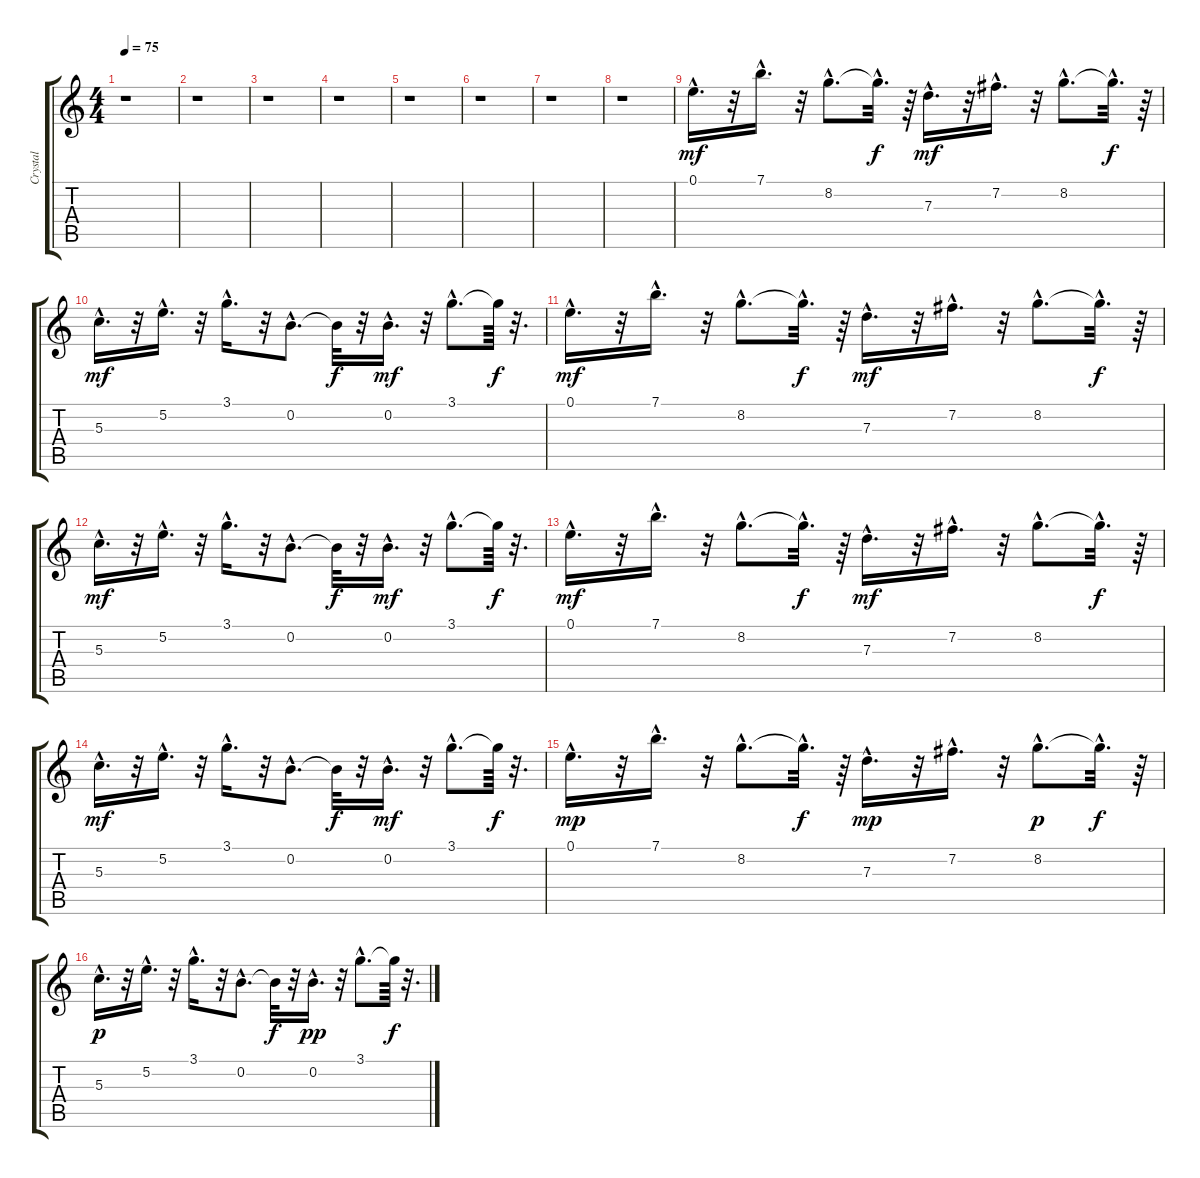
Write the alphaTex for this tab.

\track ("Crystal" "Crystal") {instrument acousticbass}
\staff {score tabs}
\tuning (E4 B3 G3 D3 A2 E2) {hide}
\ts (4 4)
\tempo 75
\clef g2
\ks c
r.1{dy f} |
r.1 |
r.1 |
r.1 |
r.1 |
r.1 |
r.1 |
r.1 |
0.1{hac}.16{d dy mf} r.32 7.1{hac}.16{d} r.32 8.2{hac}.8{d} 8.2{hac t}.32{d dy f} r.64 7.3{hac}.16{d dy mf} r.32 7.2{hac}.16{d} r.32 8.2{hac}.8{d} 8.2{hac t}.32{d dy f} r.64 |
5.3{hac}.16{d dy mf} r.32 5.2{hac}.16{d} r.32 3.1{hac}.16{d} r.32 0.2{hac}.8{d} 0.2{t}.32{dy f} r.32 0.2{hac}.16{d dy mf} r.32 3.1{hac}.8{d} 3.1{t}.64{dy f} r.32{d} |
0.1{hac}.16{d dy mf} r.32 7.1{hac}.16{d} r.32 8.2{hac}.8{d} 8.2{hac t}.32{d dy f} r.64 7.3{hac}.16{d dy mf} r.32 7.2{hac}.16{d} r.32 8.2{hac}.8{d} 8.2{hac t}.32{d dy f} r.64 |
5.3{hac}.16{d dy mf} r.32 5.2{hac}.16{d} r.32 3.1{hac}.16{d} r.32 0.2{hac}.8{d} 0.2{t}.32{dy f} r.32 0.2{hac}.16{d dy mf} r.32 3.1{hac}.8{d} 3.1{t}.64{dy f} r.32{d} |
0.1{hac}.16{d dy mf} r.32 7.1{hac}.16{d} r.32 8.2{hac}.8{d} 8.2{hac t}.32{d dy f} r.64 7.3{hac}.16{d dy mf} r.32 7.2{hac}.16{d} r.32 8.2{hac}.8{d} 8.2{hac t}.32{d dy f} r.64 |
5.3{hac}.16{d dy mf} r.32 5.2{hac}.16{d} r.32 3.1{hac}.16{d} r.32 0.2{hac}.8{d} 0.2{t}.32{dy f} r.32 0.2{hac}.16{d dy mf} r.32 3.1{hac}.8{d} 3.1{t}.64{dy f} r.32{d} |
0.1{hac}.16{d dy mp} r.32 7.1{hac}.16{d} r.32 8.2{hac}.8{d} 8.2{hac t}.32{d dy f} r.64 7.3{hac}.16{d dy mp} r.32 7.2{hac}.16{d} r.32 8.2{hac}.8{d dy p} 8.2{hac t}.32{d dy f} r.64 |
5.3{hac}.16{d dy p} r.32 5.2{hac}.16{d} r.32 3.1{hac}.16{d} r.32 0.2{hac}.8{d} 0.2{t}.32{dy f} r.32 0.2{hac}.16{d dy pp} r.32 3.1{hac}.8{d} 3.1{t}.64{dy f} r.32{d}
